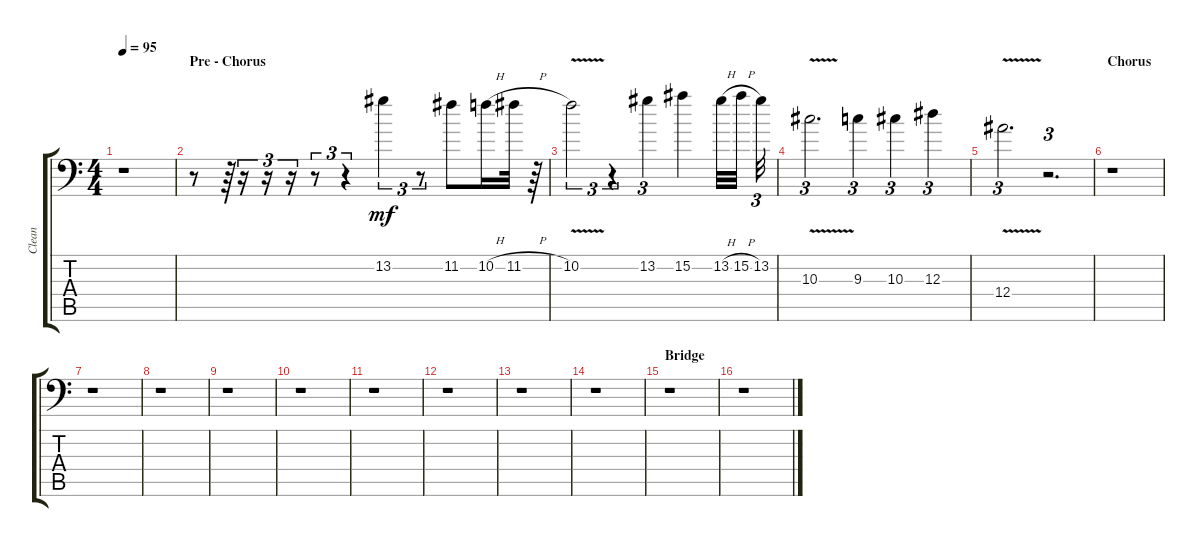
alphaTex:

\track ("Clean" "Clean") {instrument electricguitarjazz}
\staff {score tabs}
\tuning (C4 G3 Eb3 Bb2 F2 Bb1) {hide}
\ts (4 4)
\tempo 95
\clef f4
\ks c
r.1{dy mf} |
\section ("" "Pre - Chorus")
r.8 r.64 r.16{tu (3 2)} r.16{tu (3 2)} r.16{tu (3 2)} r.8{tu (3 2)} r.4{tu (3 2)} 13.2.4{tu (3 2)} r.8{tu (3 2)} 11.2.8 10.2{h}.16 11.2{h}.32 r.64 |
10.2{v}.2{tu (3 2)} r.4{tu (3 2)} 13.2.4{tu (3 2)} 15.2.4 13.2{h}.32 15.2{h}.32 13.2.32{tu (3 2)} |
10.3{v}.2{d tu (3 2)} 9.3.4{tu (3 2)} 10.3.4{tu (3 2)} 12.3.4{tu (3 2)} |
12.4{v}.2{d tu (3 2)} r.2{d tu (3 2)} |
\section ("" "Chorus")
r.1 |
r.1 |
r.1 |
r.1 |
r.1 |
r.1 |
r.1 |
r.1 |
r.1 |
\section ("" "Bridge")
r.1 |
r.1
